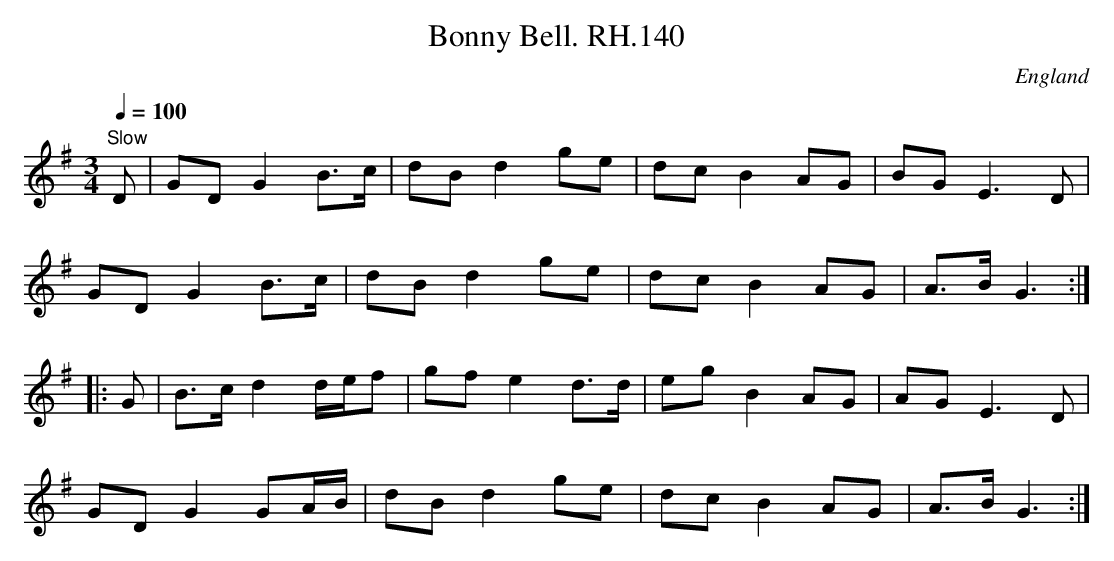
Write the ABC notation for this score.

X:1
T:Bonny Bell. RH.140
O:England
M:3/4
L:1/8
Q:1/4=100
K:G
"Slow"D|\
GDG2B>c|dBd2ge|dcB2AG|BGE3D|
GDG2B>c|dBd2ge|dcB2AG|A>BG3:|
|:G|B>cd2d/e/f|gfe2d>d|egB2AG|AGE3D|
GDG2GA/B/|dBd2ge|dcB2AG|A>BG3:|
